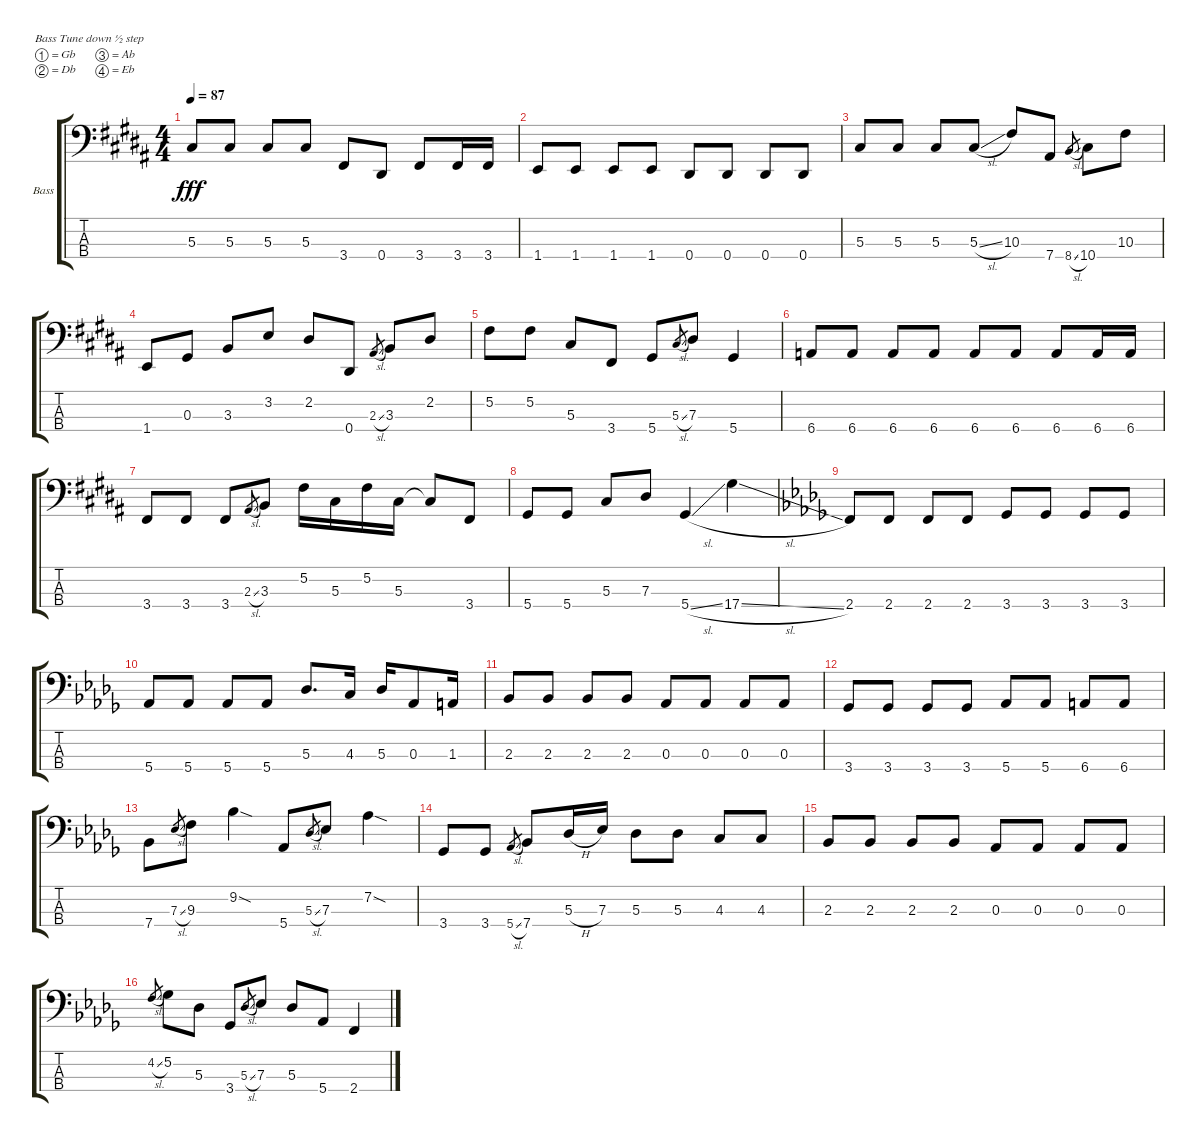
\bracketExtendMode groupsimilarinstruments
\firstSystemTrackNameOrientation horizontal
\otherSystemsTrackNameOrientation horizontal
\track ("Bass" "Bass") {multiBarRest instrument electricbassfinger}
\staff {score tabs}
\tuning (Gb2 Db2 Ab1 Eb1)
\ts (4 4)
\tempo 87
\clef f4
\ks b
5.3.8{dy fff} 5.3.8 5.3.8 5.3.8 3.4.8 0.4.8 3.4.8 3.4.16 3.4.16 |
1.4.8 1.4.8 1.4.8 1.4.8 0.4.8 0.4.8 0.4.8 0.4.8 |
5.3.8 5.3.8 5.3.8 5.3{sl}.8 10.3.8 7.4.8 8.4{sl}.8{gr} 10.4.8 10.3.8 |
1.4.8 0.3.8 3.3.8 3.2.8 2.2.8 0.4.8 2.3{sl}.8{gr} 3.3.8 2.2.8 |
5.2.8 5.2.8 5.3.8 3.4.8 5.4.8 5.3{sl}.8{gr} 7.3.8 5.4.4 |
6.4.8 6.4.8 6.4.8 6.4.8 6.4.8 6.4.8 6.4.8 6.4.16 6.4.16 |
3.4.8 3.4.8 3.4.8 2.3{sl}.8{gr} 3.3.8 5.2.16 5.3.16 5.2.16 5.3.16 5.3{t}.8 3.4.8 |
5.4.8 5.4.8 5.3.8 7.3.8 5.4{sl}.4 17.4{sl}.4 |
\ks db
2.4.8 2.4.8 2.4.8 2.4.8 3.4.8 3.4.8 3.4.8 3.4.8 |
5.4.8 5.4.8 5.4.8 5.4.8 5.3.8{d} 4.3.16 5.3.16 0.3.8 1.3.16 |
2.3.8 2.3.8 2.3.8 2.3.8 0.3.8 0.3.8 0.3.8 0.3.8 |
3.4.8 3.4.8 3.4.8 3.4.8 5.4.8 5.4.8 6.4.8 6.4.8 |
7.4.8 7.3{sl}.8{gr} 9.3.8 9.2{sod}.4 5.4.8 5.3{sl}.8{gr} 7.3.8 7.2{sod}.4 |
3.4.8 3.4.8 5.4{sl}.8{gr} 7.4.8 5.3{h}.16 7.3.16 5.3.8 5.3.8 4.3.8 4.3.8 |
2.3.8 2.3.8 2.3.8 2.3.8 0.3.8 0.3.8 0.3.8 0.3.8 |
4.2{sl}.8{gr} 5.2.8 5.3.8 3.4.8 5.3{sl}.8{gr} 7.3.8 5.3.8 5.4.8 2.4.4
